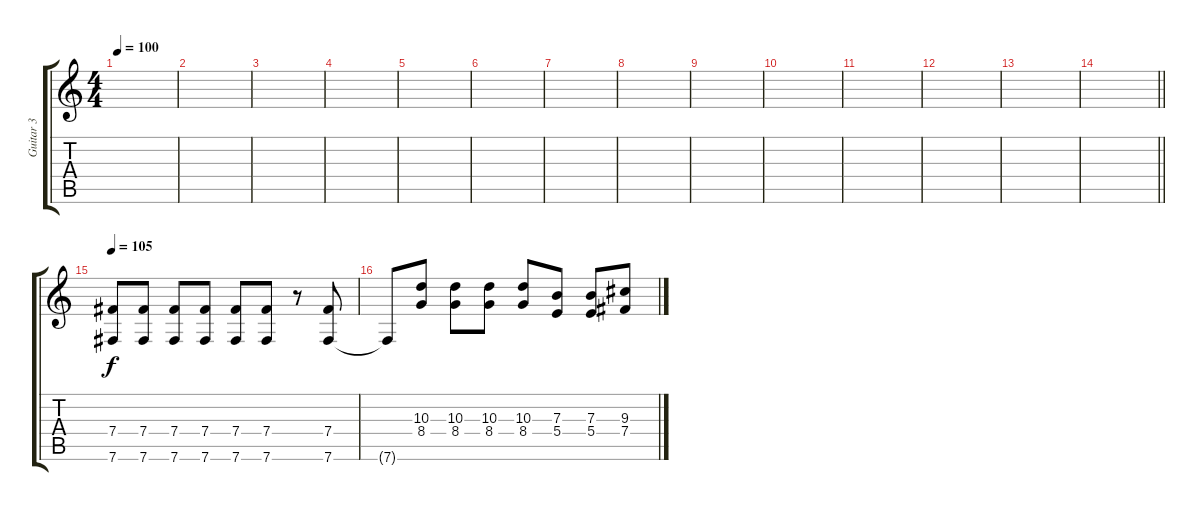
\track ("Guitar 3" "Guitar 3") {instrument overdrivenguitar}
\staff {score tabs}
\tuning (Db4 Ab3 E3 B2 Gb2 B1) {hide}
\ts (4 4)
\tempo 100
\clef g2
\ks c
|
|
|
|
|
|
|
|
|
|
|
|
|
\barLineRight lightlight
|
\section ("" "")
\tempo 105
(7.4 7.6).8{volume 13 instrument overdrivenguitar} (7.4 7.6).8 (7.4 7.6).8 (7.4 7.6).8 (7.4 7.6).8 (7.4 7.6).8 r.8 (7.4 7.6).8 |
7.6{t}.8 (10.3 8.4).8 (10.3 8.4).8 (10.3 8.4).8 (10.3 8.4).8 (7.3 5.4).8 (7.3 5.4).8 (9.3 7.4).8
